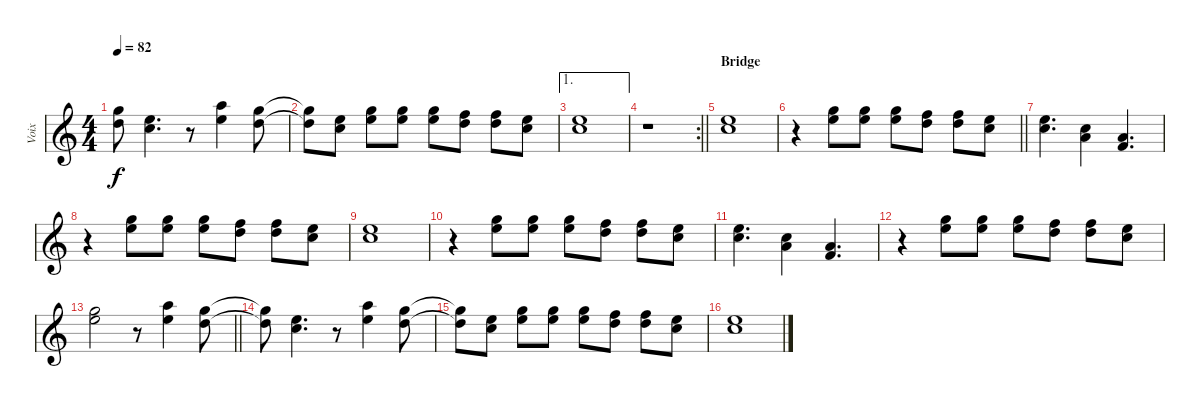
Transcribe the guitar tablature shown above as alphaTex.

\track ("Voix" "Voix") {instrument acousticguitarnylon}
\staff {score}
\tuning (E4 B3 G3 D3 A2 E2) {hide}
\ts (4 4)
\tempo 82
\clef g2
\ks c
(3.1{t} 3.2{t}).8{dy f} (0.1 1.2).4{d} r.8 (5.1 5.2).4 (3.1 3.2).8 |
(3.1{t} 3.2{t}).8 (0.1 1.2).8 (3.1 5.2).8 (3.1 5.2).8 (3.1 5.2).8 (1.1 3.2).8 (1.1 3.2).8 (0.1 1.2).8 |
\ae 1
(0.1 1.2).1 |
\rc 2
\barLineRight lightlight
r.1 |
\section ("" "Bridge")
(0.1 1.2).1 |
\barLineRight lightlight
r.4 (3.1 5.2).8 (3.1 5.2).8 (3.1 5.2).8 (1.1 3.2).8 (1.1 3.2).8 (0.1 1.2).8 |
(0.1 1.2).4{d} (1.2 2.3).4 (2.3 3.4).4{d} |
r.4 (3.1 5.2).8 (3.1 5.2).8 (3.1 5.2).8 (1.1 3.2).8 (1.1 3.2).8 (0.1 1.2).8 |
(0.1 1.2).1 |
r.4 (3.1 5.2).8 (3.1 5.2).8 (3.1 5.2).8 (1.1 3.2).8 (1.1 3.2).8 (0.1 1.2).8 |
(0.1 1.2).4{d} (1.2 2.3).4 (2.3 3.4).4{d} |
r.4 (3.1 5.2).8 (3.1 5.2).8 (3.1 5.2).8 (1.1 3.2).8 (1.1 3.2).8 (0.1 1.2).8 |
\barLineRight lightlight
(3.1 5.2).2 r.8 (5.1 5.2).4 (3.1 3.2).8 |
(3.1{t} 3.2{t}).8 (0.1 1.2).4{d} r.8 (5.1 5.2).4 (3.1 3.2).8 |
(3.1{t} 3.2{t}).8 (0.1 1.2).8 (3.1 5.2).8 (3.1 5.2).8 (3.1 5.2).8 (1.1 3.2).8 (1.1 3.2).8 (0.1 1.2).8 |
(0.1 1.2).1
